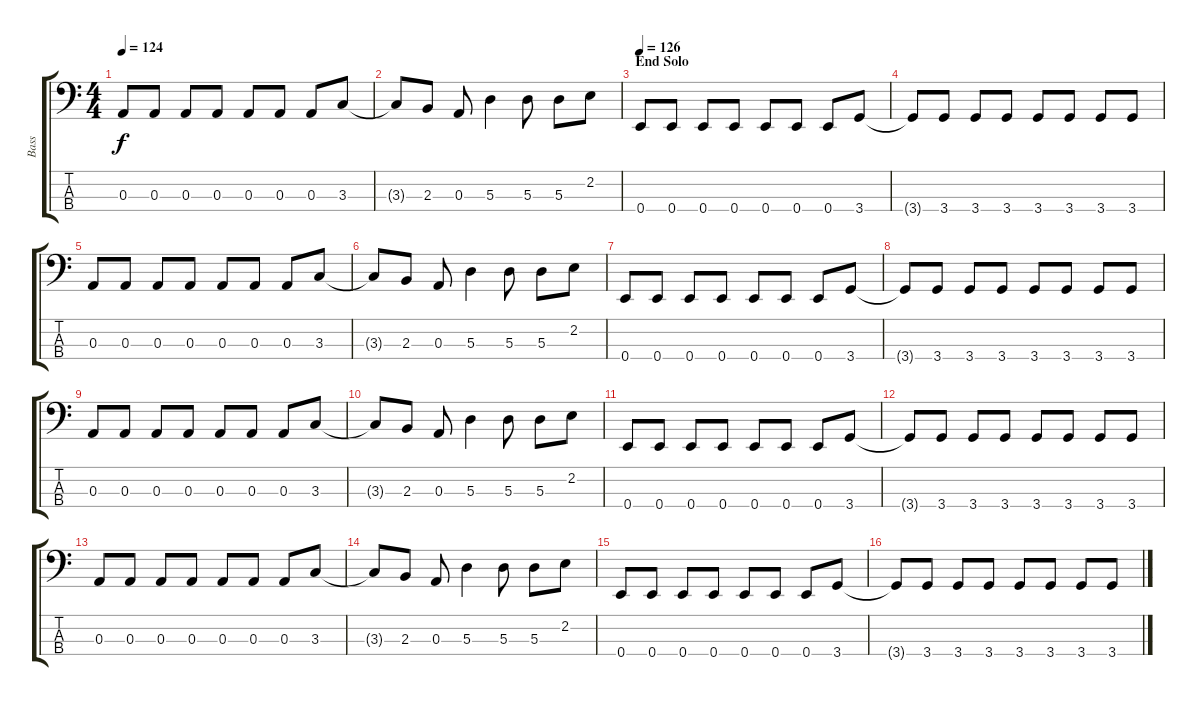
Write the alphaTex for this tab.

\track ("Bass" "Bass") {instrument electricbasspick}
\staff {score tabs}
\tuning (G2 D2 A1 E1) {hide}
\ts (4 4)
\tempo 124
\clef f4
\ks c
0.3.8{dy f} 0.3.8 0.3.8 0.3.8 0.3.8 0.3.8 0.3.8 3.3.8 |
3.3{t}.8 2.3.8 0.3.8 5.3.4 5.3.8 5.3.8 2.2.8 |
\section ("" "End Solo")
\tempo 126
0.4.8 0.4.8 0.4.8 0.4.8 0.4.8 0.4.8 0.4.8 3.4.8 |
3.4{t}.8 3.4.8 3.4.8 3.4.8 3.4.8 3.4.8 3.4.8 3.4.8 |
0.3.8 0.3.8 0.3.8 0.3.8 0.3.8 0.3.8 0.3.8 3.3.8 |
3.3{t}.8 2.3.8 0.3.8 5.3.4 5.3.8 5.3.8 2.2.8 |
0.4.8 0.4.8 0.4.8 0.4.8 0.4.8 0.4.8 0.4.8 3.4.8 |
3.4{t}.8 3.4.8 3.4.8 3.4.8 3.4.8 3.4.8 3.4.8 3.4.8 |
0.3.8 0.3.8 0.3.8 0.3.8 0.3.8 0.3.8 0.3.8 3.3.8 |
3.3{t}.8 2.3.8 0.3.8 5.3.4 5.3.8 5.3.8 2.2.8 |
0.4.8 0.4.8 0.4.8 0.4.8 0.4.8 0.4.8 0.4.8 3.4.8 |
3.4{t}.8 3.4.8 3.4.8 3.4.8 3.4.8 3.4.8 3.4.8 3.4.8 |
0.3.8 0.3.8 0.3.8 0.3.8 0.3.8 0.3.8 0.3.8 3.3.8 |
3.3{t}.8 2.3.8 0.3.8 5.3.4 5.3.8 5.3.8 2.2.8 |
0.4.8 0.4.8 0.4.8 0.4.8 0.4.8 0.4.8 0.4.8 3.4.8 |
3.4{t}.8 3.4.8 3.4.8 3.4.8 3.4.8 3.4.8 3.4.8 3.4.8
